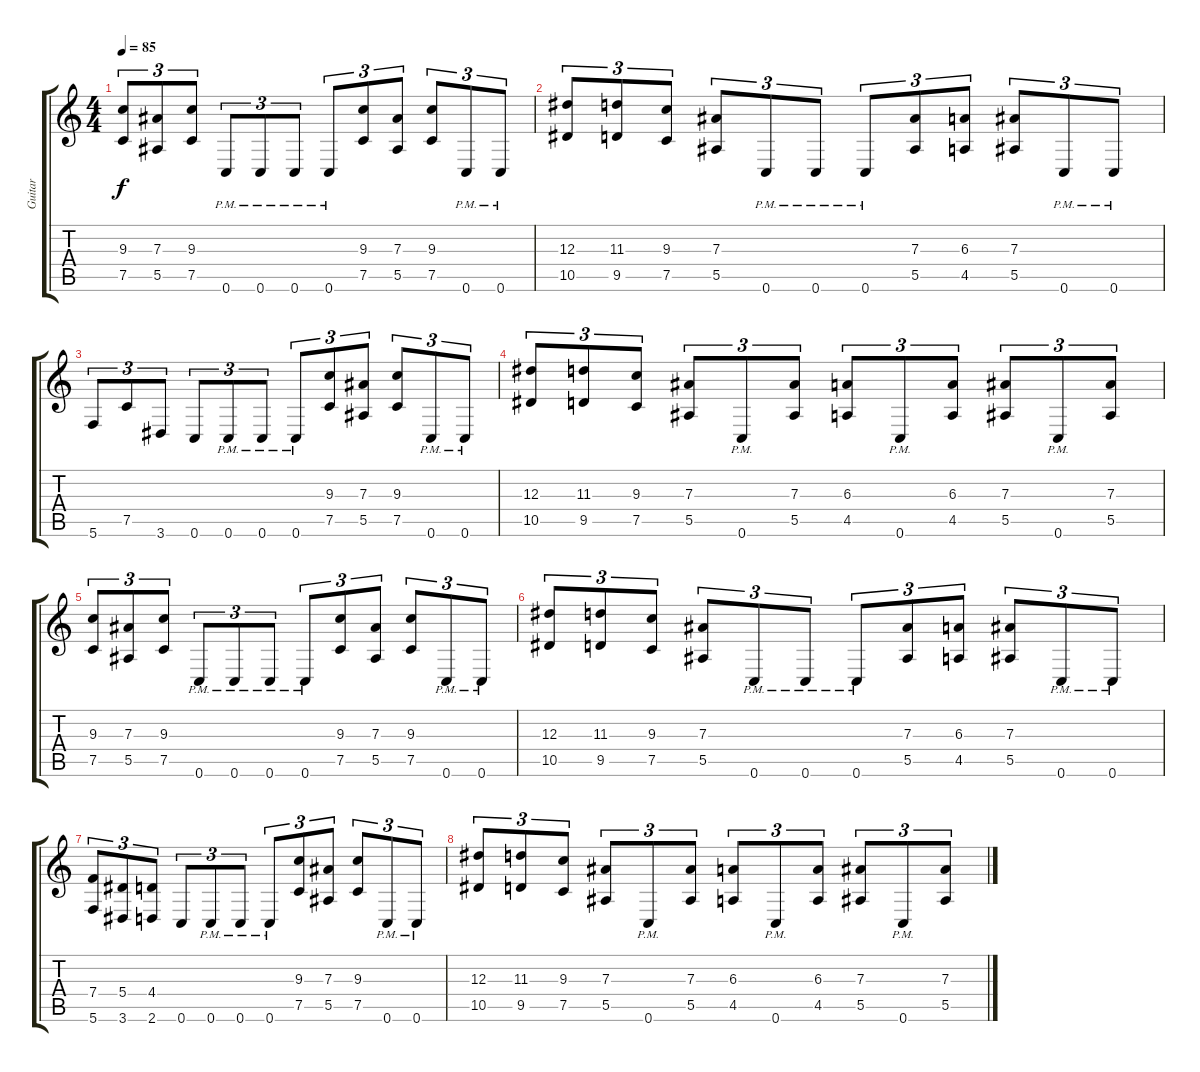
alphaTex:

\track ("Guitar" "Guitar") {instrument distortionguitar}
\staff {score tabs}
\tuning (C4 G3 Eb3 Bb2 F2 C2) {hide}
\ts (4 4)
\tempo 85
\clef g2
\ks c
(9.3 7.5).8{tu (3 2) dy f} (7.3 5.5).8{tu (3 2)} (9.3 7.5).8{tu (3 2)} 0.6{pm}.8{tu (3 2)} 0.6{pm}.8{tu (3 2)} 0.6{pm}.8{tu (3 2)} 0.6{pm}.8{tu (3 2)} (9.3 7.5).8{tu (3 2)} (7.3 5.5).8{tu (3 2)} (9.3 7.5).8{tu (3 2)} 0.6{pm}.8{tu (3 2)} 0.6{pm}.8{tu (3 2)} |
(12.3 10.5).8{tu (3 2)} (11.3 9.5).8{tu (3 2)} (9.3 7.5).8{tu (3 2)} (7.3 5.5).8{tu (3 2)} 0.6{pm}.8{tu (3 2)} 0.6{pm}.8{tu (3 2)} 0.6{pm}.8{tu (3 2)} (7.3 5.5).8{tu (3 2)} (6.3 4.5).8{tu (3 2)} (7.3 5.5).8{tu (3 2)} 0.6{pm}.8{tu (3 2)} 0.6{pm}.8{tu (3 2)} |
5.6.8{tu (3 2)} 7.5.8{tu (3 2)} 3.6.8{tu (3 2)} 0.6.8{tu (3 2)} 0.6{pm}.8{tu (3 2)} 0.6{pm}.8{tu (3 2)} 0.6{pm}.8{tu (3 2)} (9.3 7.5).8{tu (3 2)} (7.3 5.5).8{tu (3 2)} (9.3 7.5).8{tu (3 2)} 0.6{pm}.8{tu (3 2)} 0.6{pm}.8{tu (3 2)} |
(12.3 10.5).8{tu (3 2)} (11.3 9.5).8{tu (3 2)} (9.3 7.5).8{tu (3 2)} (7.3 5.5).8{tu (3 2)} 0.6{pm}.8{tu (3 2)} (7.3 5.5).8{tu (3 2)} (6.3 4.5).8{tu (3 2)} 0.6{pm}.8{tu (3 2)} (6.3 4.5).8{tu (3 2)} (7.3 5.5).8{tu (3 2)} 0.6{pm}.8{tu (3 2)} (7.3 5.5).8{tu (3 2)} |
(9.3 7.5).8{tu (3 2)} (7.3 5.5).8{tu (3 2)} (9.3 7.5).8{tu (3 2)} 0.6{pm}.8{tu (3 2)} 0.6{pm}.8{tu (3 2)} 0.6{pm}.8{tu (3 2)} 0.6{pm}.8{tu (3 2)} (9.3 7.5).8{tu (3 2)} (7.3 5.5).8{tu (3 2)} (9.3 7.5).8{tu (3 2)} 0.6{pm}.8{tu (3 2)} 0.6{pm}.8{tu (3 2)} |
(12.3 10.5).8{tu (3 2)} (11.3 9.5).8{tu (3 2)} (9.3 7.5).8{tu (3 2)} (7.3 5.5).8{tu (3 2)} 0.6{pm}.8{tu (3 2)} 0.6{pm}.8{tu (3 2)} 0.6{pm}.8{tu (3 2)} (7.3 5.5).8{tu (3 2)} (6.3 4.5).8{tu (3 2)} (7.3 5.5).8{tu (3 2)} 0.6{pm}.8{tu (3 2)} 0.6{pm}.8{tu (3 2)} |
(7.4 5.6).8{tu (3 2)} (5.4 3.6).8{tu (3 2)} (4.4 2.6).8{tu (3 2)} 0.6.8{tu (3 2)} 0.6{pm}.8{tu (3 2)} 0.6{pm}.8{tu (3 2)} 0.6{pm}.8{tu (3 2)} (9.3 7.5).8{tu (3 2)} (7.3 5.5).8{tu (3 2)} (9.3 7.5).8{tu (3 2)} 0.6{pm}.8{tu (3 2)} 0.6{pm}.8{tu (3 2)} |
(12.3 10.5).8{tu (3 2)} (11.3 9.5).8{tu (3 2)} (9.3 7.5).8{tu (3 2)} (7.3 5.5).8{tu (3 2)} 0.6{pm}.8{tu (3 2)} (7.3 5.5).8{tu (3 2)} (6.3 4.5).8{tu (3 2)} 0.6{pm}.8{tu (3 2)} (6.3 4.5).8{tu (3 2)} (7.3 5.5).8{tu (3 2)} 0.6{pm}.8{tu (3 2)} (7.3 5.5).8{tu (3 2)}
